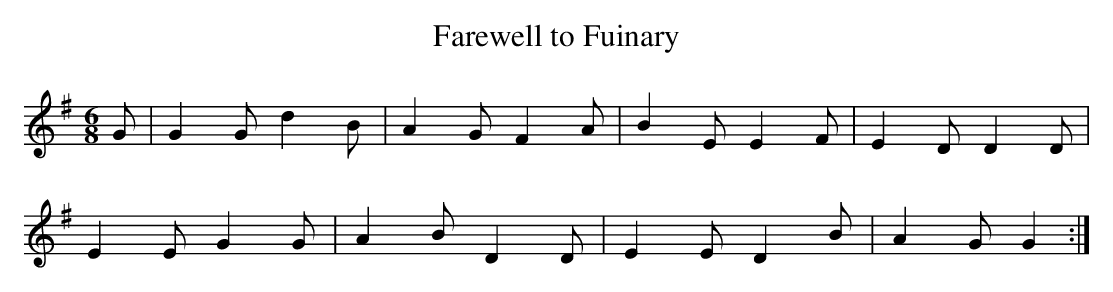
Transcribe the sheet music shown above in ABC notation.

X:1
T:Farewell to Fuinary
M:6/8
L:1/8
K:G
G | G2G d2B | A2G F2A | B2E E2F | E2D D2D |
    E2E G2G | A2B D2D | E2E D2B | A2G G2 :|
